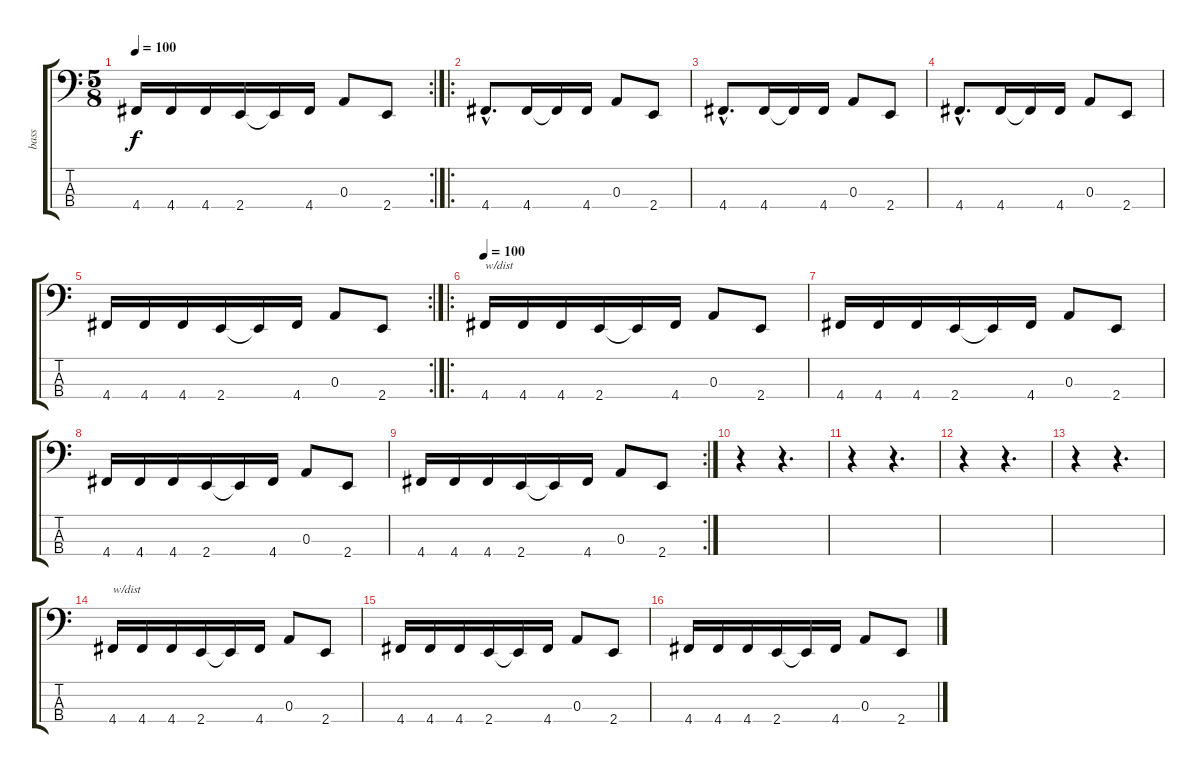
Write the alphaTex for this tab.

\track ("bass" "bass") {instrument electricbassfinger}
\staff {score tabs}
\tuning (G2 D2 A1 D1) {hide}
\rc 2
\ts (5 8)
\tempo 100
\clef f4
\ks c
4.4.16{dy f} 4.4.16 4.4.16 2.4.16 2.4{t}.16 4.4.16 0.3.8 2.4.8 |
\ro
4.4{hac}.8{d} 4.4.16 4.4{t}.16 4.4.16 0.3.8 2.4.8 |
4.4{hac}.8{d} 4.4.16 4.4{t}.16 4.4.16 0.3.8 2.4.8 |
4.4{hac}.8{d} 4.4.16 4.4{t}.16 4.4.16 0.3.8 2.4.8 |
\rc 2
4.4.16 4.4.16 4.4.16 2.4.16 2.4{t}.16 4.4.16 0.3.8 2.4.8 |
\ro
\tempo 100
4.4.16{txt "w/dist" instrument lead8bassandlead} 4.4.16 4.4.16 2.4.16 2.4{t}.16 4.4.16 0.3.8 2.4.8 |
4.4.16 4.4.16 4.4.16 2.4.16 2.4{t}.16 4.4.16 0.3.8 2.4.8 |
4.4.16 4.4.16 4.4.16 2.4.16 2.4{t}.16 4.4.16 0.3.8 2.4.8 |
\rc 2
4.4.16 4.4.16 4.4.16 2.4.16 2.4{t}.16 4.4.16 0.3.8 2.4.8 |
r.4 r.4{d} |
r.4 r.4{d} |
r.4 r.4{d} |
r.4 r.4{d} |
4.4.16{txt "w/dist" instrument lead8bassandlead} 4.4.16 4.4.16 2.4.16 2.4{t}.16 4.4.16 0.3.8 2.4.8 |
4.4.16 4.4.16 4.4.16 2.4.16 2.4{t}.16 4.4.16 0.3.8 2.4.8 |
4.4.16 4.4.16 4.4.16 2.4.16 2.4{t}.16 4.4.16 0.3.8 2.4.8
